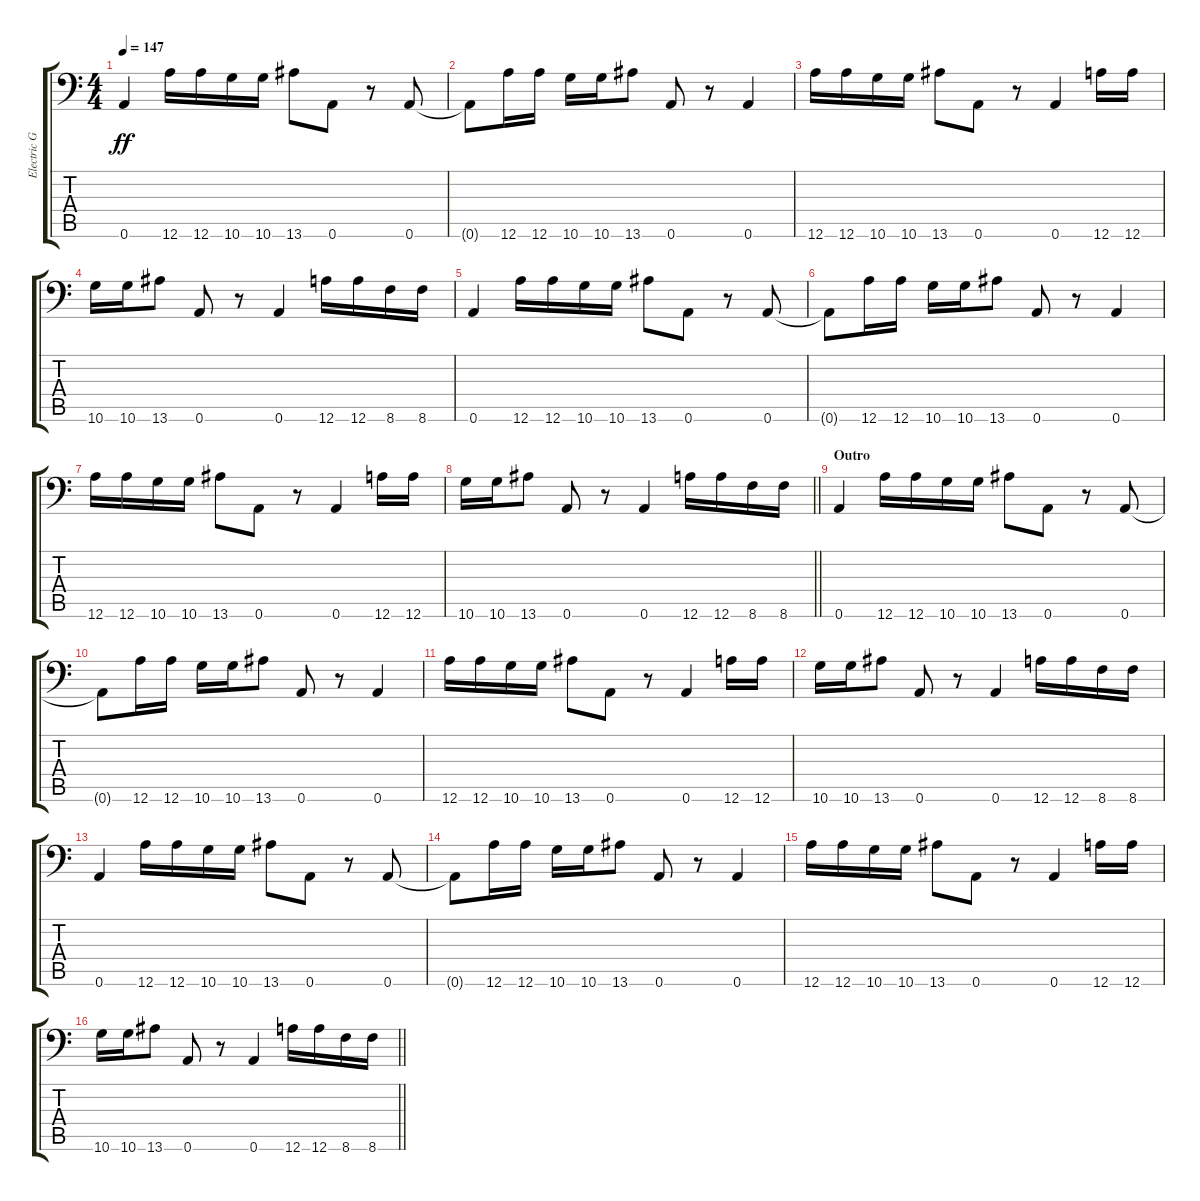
\track ("Electric Guitar 2" "Electric G") {instrument overdrivenguitar}
\staff {score tabs}
\tuning (A3 Gb3 D3 A2 E2 A1) {hide}
\ts (4 4)
\section ("" "")
\tempo 147
\clef f4
\ks aminor
0.6.4{dy ff} 12.6.16 12.6.16 10.6.16 10.6.16 13.6.8 0.6.8 r.8 0.6.8 |
0.6{t}.8 12.6.16 12.6.16 10.6.16 10.6.16 13.6.8 0.6.8 r.8 0.6.4 |
12.6.16 12.6.16 10.6.16 10.6.16 13.6.8 0.6.8 r.8 0.6.4 12.6.16 12.6.16 |
10.6.16 10.6.16 13.6.8 0.6.8 r.8 0.6.4 12.6.16 12.6.16 8.6.16 8.6.16 |
0.6.4 12.6.16 12.6.16 10.6.16 10.6.16 13.6.8 0.6.8 r.8 0.6.8 |
0.6{t}.8 12.6.16 12.6.16 10.6.16 10.6.16 13.6.8 0.6.8 r.8 0.6.4 |
12.6.16 12.6.16 10.6.16 10.6.16 13.6.8 0.6.8 r.8 0.6.4 12.6.16 12.6.16 |
\barLineRight lightlight
10.6.16 10.6.16 13.6.8 0.6.8 r.8 0.6.4 12.6.16 12.6.16 8.6.16 8.6.16 |
\section ("" "Outro")
0.6.4 12.6.16 12.6.16 10.6.16 10.6.16 13.6.8 0.6.8 r.8 0.6.8 |
0.6{t}.8 12.6.16 12.6.16 10.6.16 10.6.16 13.6.8 0.6.8 r.8 0.6.4 |
12.6.16 12.6.16 10.6.16 10.6.16 13.6.8 0.6.8 r.8 0.6.4 12.6.16 12.6.16 |
10.6.16 10.6.16 13.6.8 0.6.8 r.8 0.6.4 12.6.16 12.6.16 8.6.16 8.6.16 |
0.6.4 12.6.16 12.6.16 10.6.16 10.6.16 13.6.8 0.6.8 r.8 0.6.8 |
0.6{t}.8 12.6.16 12.6.16 10.6.16 10.6.16 13.6.8 0.6.8 r.8 0.6.4 |
12.6.16 12.6.16 10.6.16 10.6.16 13.6.8 0.6.8 r.8 0.6.4 12.6.16 12.6.16 |
\barLineRight lightlight
10.6.16 10.6.16 13.6.8 0.6.8 r.8 0.6.4 12.6.16 12.6.16 8.6.16 8.6.16
